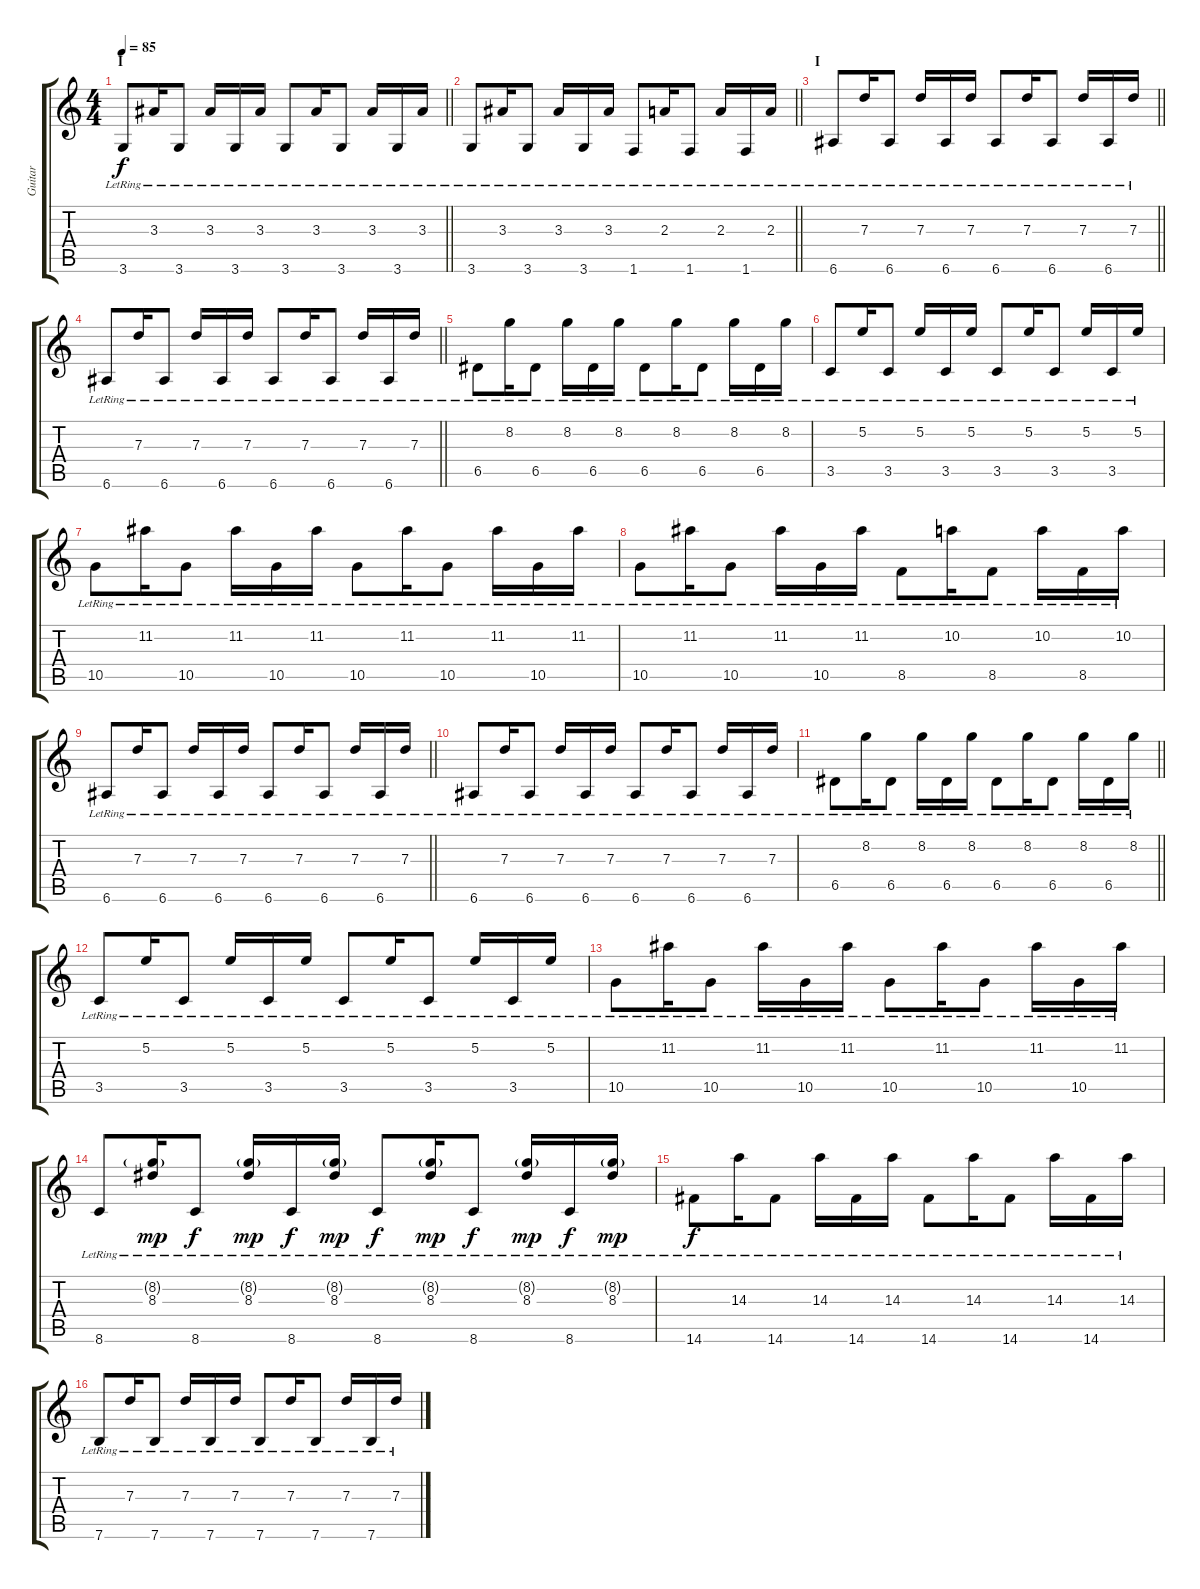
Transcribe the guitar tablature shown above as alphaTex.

\track ("Guitar" "Guitar") {instrument acousticguitarnylon}
\staff {score tabs}
\tuning (E4 B3 G3 D3 A2 E2) {hide}
\ts (4 4)
\section ("" "I")
\tempo 85
\clef g2
\barLineRight lightlight
\ks c
3.6{lr}.8{dy f} 3.3{lr}.16 3.6{lr}.8 3.3{lr}.16 3.6{lr}.16 3.3{lr}.16 3.6{lr}.8 3.3{lr}.16 3.6{lr}.8 3.3{lr}.16 3.6{lr}.16 3.3{lr}.16 |
\barLineRight lightlight
3.6{lr}.8 3.3{lr}.16 3.6{lr}.8 3.3{lr}.16 3.6{lr}.16 3.3{lr}.16 1.6{lr}.8 2.3{lr}.16 1.6{lr}.8 2.3{lr}.16 1.6{lr}.16 2.3{lr}.16 |
\section ("" "I")
\barLineRight lightlight
6.6{lr}.8 7.3{lr}.16 6.6{lr}.8 7.3{lr}.16 6.6{lr}.16 7.3{lr}.16 6.6{lr}.8 7.3{lr}.16 6.6{lr}.8 7.3{lr}.16 6.6{lr}.16 7.3{lr}.16 |
\barLineRight lightlight
6.6{lr}.8 7.3{lr}.16 6.6{lr}.8 7.3{lr}.16 6.6{lr}.16 7.3{lr}.16 6.6{lr}.8 7.3{lr}.16 6.6{lr}.8 7.3{lr}.16 6.6{lr}.16 7.3{lr}.16 |
6.5{lr}.8 8.2{lr}.16 6.5{lr}.8 8.2{lr}.16 6.5{lr}.16 8.2{lr}.16 6.5{lr}.8 8.2{lr}.16 6.5{lr}.8 8.2{lr}.16 6.5{lr}.16 8.2{lr}.16 |
3.5{lr}.8 5.2{lr}.16 3.5{lr}.8 5.2{lr}.16 3.5{lr}.16 5.2{lr}.16 3.5{lr}.8 5.2{lr}.16 3.5{lr}.8 5.2{lr}.16 3.5{lr}.16 5.2{lr}.16 |
10.5{lr}.8 11.2{lr}.16 10.5{lr}.8 11.2{lr}.16 10.5{lr}.16 11.2{lr}.16 10.5{lr}.8 11.2{lr}.16 10.5{lr}.8 11.2{lr}.16 10.5{lr}.16 11.2{lr}.16 |
10.5{lr}.8 11.2{lr}.16 10.5{lr}.8 11.2{lr}.16 10.5{lr}.16 11.2{lr}.16 8.5{lr}.8 10.2{lr}.16 8.5{lr}.8 10.2{lr}.16 8.5{lr}.16 10.2{lr}.16 |
\barLineRight lightlight
6.6{lr}.8 7.3{lr}.16 6.6{lr}.8 7.3{lr}.16 6.6{lr}.16 7.3{lr}.16 6.6{lr}.8 7.3{lr}.16 6.6{lr}.8 7.3{lr}.16 6.6{lr}.16 7.3{lr}.16 |
6.6{lr}.8 7.3{lr}.16 6.6{lr}.8 7.3{lr}.16 6.6{lr}.16 7.3{lr}.16 6.6{lr}.8 7.3{lr}.16 6.6{lr}.8 7.3{lr}.16 6.6{lr}.16 7.3{lr}.16 |
\barLineRight lightlight
6.5{lr}.8 8.2{lr}.16 6.5{lr}.8 8.2{lr}.16 6.5{lr}.16 8.2{lr}.16 6.5{lr}.8 8.2{lr}.16 6.5{lr}.8 8.2{lr}.16 6.5{lr}.16 8.2{lr}.16 |
3.5{lr}.8 5.2{lr}.16 3.5{lr}.8 5.2{lr}.16 3.5{lr}.16 5.2{lr}.16 3.5{lr}.8 5.2{lr}.16 3.5{lr}.8 5.2{lr}.16 3.5{lr}.16 5.2{lr}.16 |
10.5{lr}.8 11.2{lr}.16 10.5{lr}.8 11.2{lr}.16 10.5{lr}.16 11.2{lr}.16 10.5{lr}.8 11.2{lr}.16 10.5{lr}.8 11.2{lr}.16 10.5{lr}.16 11.2{lr}.16 |
8.6{lr}.8 (8.2{g lr} 8.3{lr}).16{dy mp} 8.6{lr}.8{dy f} (8.2{g lr} 8.3{lr}).16{dy mp} 8.6{lr}.16{dy f} (8.2{g lr} 8.3{lr}).16{dy mp} 8.6{lr}.8{dy f} (8.2{g lr} 8.3{lr}).16{dy mp} 8.6{lr}.8{dy f} (8.2{g lr} 8.3{lr}).16{dy mp} 8.6{lr}.16{dy f} (8.2{g lr} 8.3{lr}).16{dy mp} |
14.6{lr}.8{dy f} 14.3{lr}.16 14.6{lr}.8 14.3{lr}.16 14.6{lr}.16 14.3{lr}.16 14.6{lr}.8 14.3{lr}.16 14.6{lr}.8 14.3{lr}.16 14.6{lr}.16 14.3{lr}.16 |
7.6{lr}.8 7.3{lr}.16 7.6{lr}.8 7.3{lr}.16 7.6{lr}.16 7.3{lr}.16 7.6{lr}.8 7.3{lr}.16 7.6{lr}.8 7.3{lr}.16 7.6{lr}.16 7.3{lr}.16
